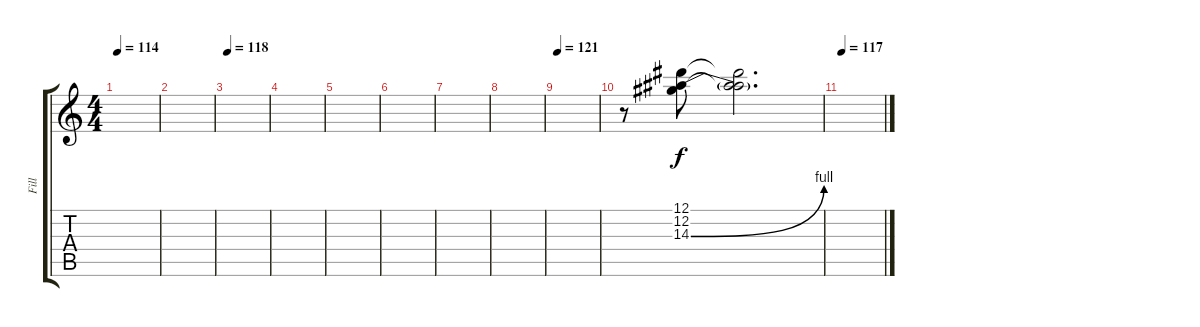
\track ("Fill" "Fill") {instrument overdrivenguitar}
\staff {score tabs}
\tuning (Eb4 Bb3 Gb3 Db3 Ab2 Eb2) {hide}
\ts (4 4)
\tempo 114
\clef g2
\ks c
|
|
\tempo 118
|
|
|
|
|
|
\tempo 121
|
r.8 (12.1 12.2 14.3{be (bend 0 0 60 4)}).8 (12.1{t} 12.2{t} 14.3{t}).2{d} |
\tempo 117
